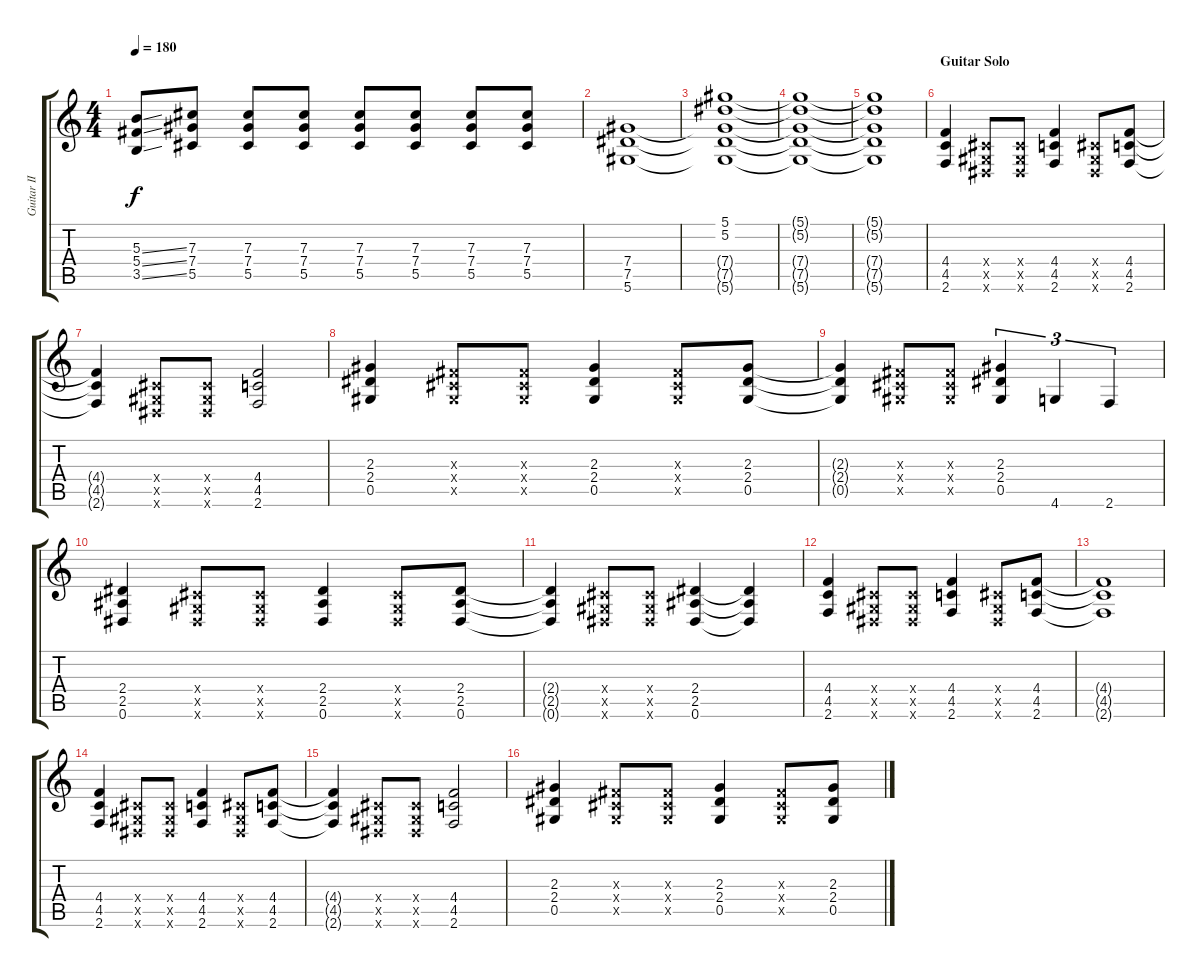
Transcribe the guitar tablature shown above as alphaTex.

\track ("Guitar II" "Guitar II") {instrument overdrivenguitar}
\staff {score tabs}
\tuning (Eb4 Bb3 Gb3 Db3 Ab2 Eb2) {hide}
\ts (4 4)
\tempo 180
\clef g2
\ks c
(5.3{ss} 5.4{ss} 3.5{ss}).8{dy f} (7.3 7.4 5.5).8 (7.3 7.4 5.5).8 (7.3 7.4 5.5).8 (7.3 7.4 5.5).8 (7.3 7.4 5.5).8 (7.3 7.4 5.5).8 (7.3 7.4 5.5).8 |
(7.4 7.5 5.6).1 |
(5.1 5.2 7.4{t} 7.5{t} 5.6{t}).1 |
(5.1{t} 5.2{t} 7.4{t} 7.5{t} 5.6{t}).1 |
(5.1{t} 5.2{t} 7.4{t} 7.5{t} 5.6{t}).1 |
\section ("" "Guitar Solo")
(4.4 4.5 2.6).4 (0.4{x} 0.5{x} 0.6{x}).8 (0.4{x} 0.5{x} 0.6{x}).8 (4.4 4.5 2.6).4 (0.4{x} 0.5{x} 0.6{x}).8 (4.4 4.5 2.6).8 |
(4.4{t} 4.5{t} 2.6{t}).4 (0.4{x} 0.5{x} 0.6{x}).8 (0.4{x} 0.5{x} 0.6{x}).8 (4.4 4.5 2.6).2 |
(2.3 2.4 0.5).4 (0.3{x} 0.4{x} 0.5{x}).8 (0.3{x} 0.4{x} 0.5{x}).8 (2.3 2.4 0.5).4 (0.3{x} 0.4{x} 0.5{x}).8 (2.3 2.4 0.5).8 |
(2.3{t} 2.4{t} 0.5{t}).4 (0.3{x} 0.4{x} 0.5{x}).8 (0.3{x} 0.4{x} 0.5{x}).8 (2.3 2.4 0.5).4{tu (3 2)} 4.6.4{tu (3 2)} 2.6.4{tu (3 2)} |
(2.4 2.5 0.6).4 (0.4{x} 0.5{x} 0.6{x}).8 (0.4{x} 0.5{x} 0.6{x}).8 (2.4 2.5 0.6).4 (0.4{x} 0.5{x} 0.6{x}).8 (2.4 2.5 0.6).8 |
(2.4{t} 2.5{t} 0.6{t}).4 (0.4{x} 0.5{x} 0.6{x}).8 (0.4{x} 0.5{x} 0.6{x}).8 (2.4 2.5 0.6).4 (2.4{t} 2.5{t} 0.6{t}).4 |
(4.4 4.5 2.6).4 (0.4{x} 0.5{x} 0.6{x}).8 (0.4{x} 0.5{x} 0.6{x}).8 (4.4 4.5 2.6).4 (0.4{x} 0.5{x} 0.6{x}).8 (4.4 4.5 2.6).8 |
(4.4{t} 4.5{t} 2.6{t}).1 |
(4.4 4.5 2.6).4 (0.4{x} 0.5{x} 0.6{x}).8 (0.4{x} 0.5{x} 0.6{x}).8 (4.4 4.5 2.6).4 (0.4{x} 0.5{x} 0.6{x}).8 (4.4 4.5 2.6).8 |
(4.4{t} 4.5{t} 2.6{t}).4 (0.4{x} 0.5{x} 0.6{x}).8 (0.4{x} 0.5{x} 0.6{x}).8 (4.4 4.5 2.6).2 |
(2.3 2.4 0.5).4 (0.3{x} 0.4{x} 0.5{x}).8 (0.3{x} 0.4{x} 0.5{x}).8 (2.3 2.4 0.5).4 (0.3{x} 0.4{x} 0.5{x}).8 (2.3 2.4 0.5).8
